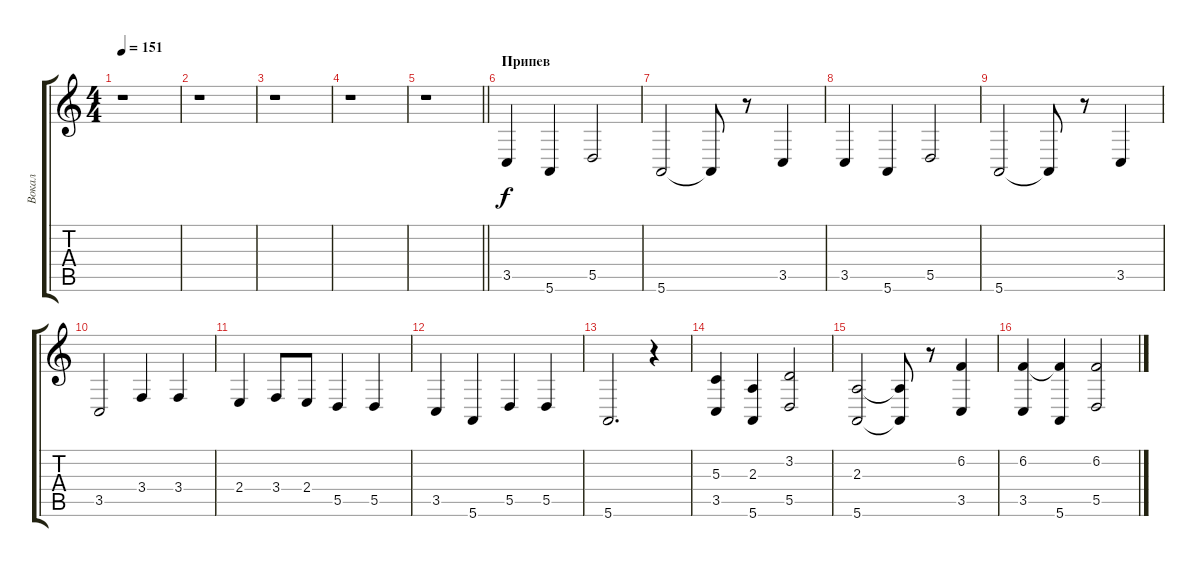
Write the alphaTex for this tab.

\track ("Вокал" "Вокал") {instrument tenorsax}
\staff {score tabs}
\tuning (E4 B3 G3 D3 A2 E2) {hide}
\ts (4 4)
\tempo 151
\clef g2
\ks c
r.1{dy f} |
r.1 |
r.1 |
r.1 |
\barLineRight lightlight
r.1 |
\section ("" "Припев")
3.5.4 5.6.4 5.5.2 |
5.6.2 5.6{t}.8 r.8 3.5.4 |
3.5.4 5.6.4 5.5.2 |
5.6.2 5.6{t}.8 r.8 3.5.4 |
3.5.2 3.4.4 3.4.4 |
2.4.4 3.4.8 2.4.8 5.5.4 5.5.4 |
3.5.4 5.6.4 5.5.4 5.5.4 |
5.6.2{d} r.4 |
(5.3 3.5).4 (2.3 5.6).4 (3.2 5.5).2 |
(2.3 5.6).2 (2.3{t} 5.6{t}).8 r.8 (6.2 3.5).4 |
(6.2 3.5).4 (6.2{t} 5.6).4 (6.2 5.5).2
